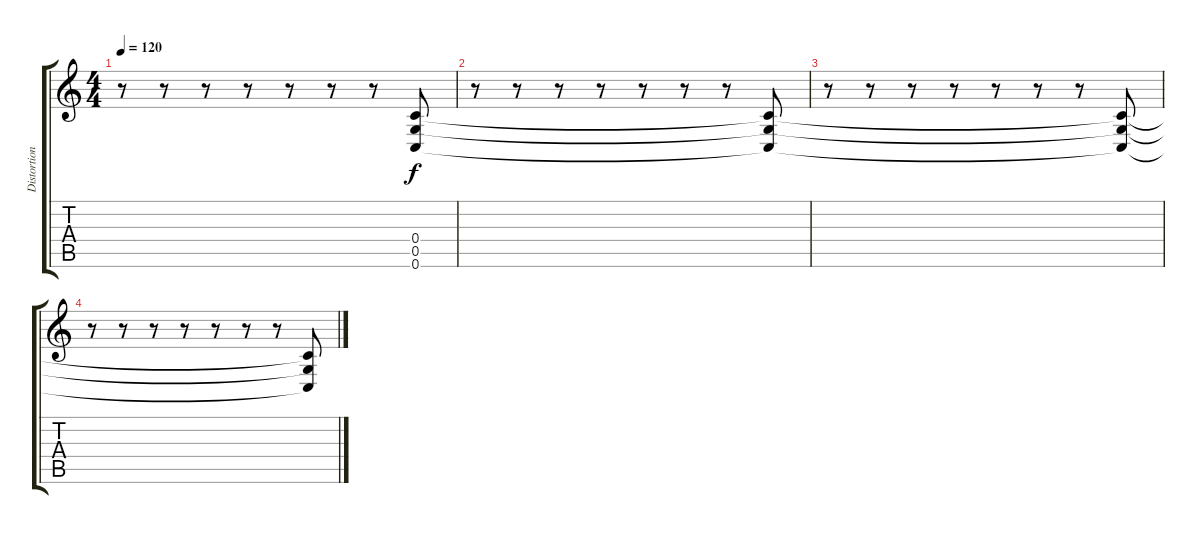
\track ("Distortion" "Distortion") {instrument distortionguitar}
\staff {score tabs}
\tuning (D4 A3 F3 C3 G2 C2) {hide}
\ts (4 4)
\tempo 120
\clef g2
\ks c
r.8{dy f} r.8 r.8 r.8 r.8 r.8 r.8 (0.4{t} 0.5{t} 0.6{t}).8 |
r.8 r.8 r.8 r.8 r.8 r.8 r.8 (0.4{t} 0.5{t} 0.6{t}).8 |
r.8 r.8 r.8 r.8 r.8 r.8 r.8 (0.4{t} 0.5{t} 0.6{t}).8 |
r.8 r.8 r.8 r.8 r.8 r.8 r.8 (0.4{t} 0.5{t} 0.6{t}).8
